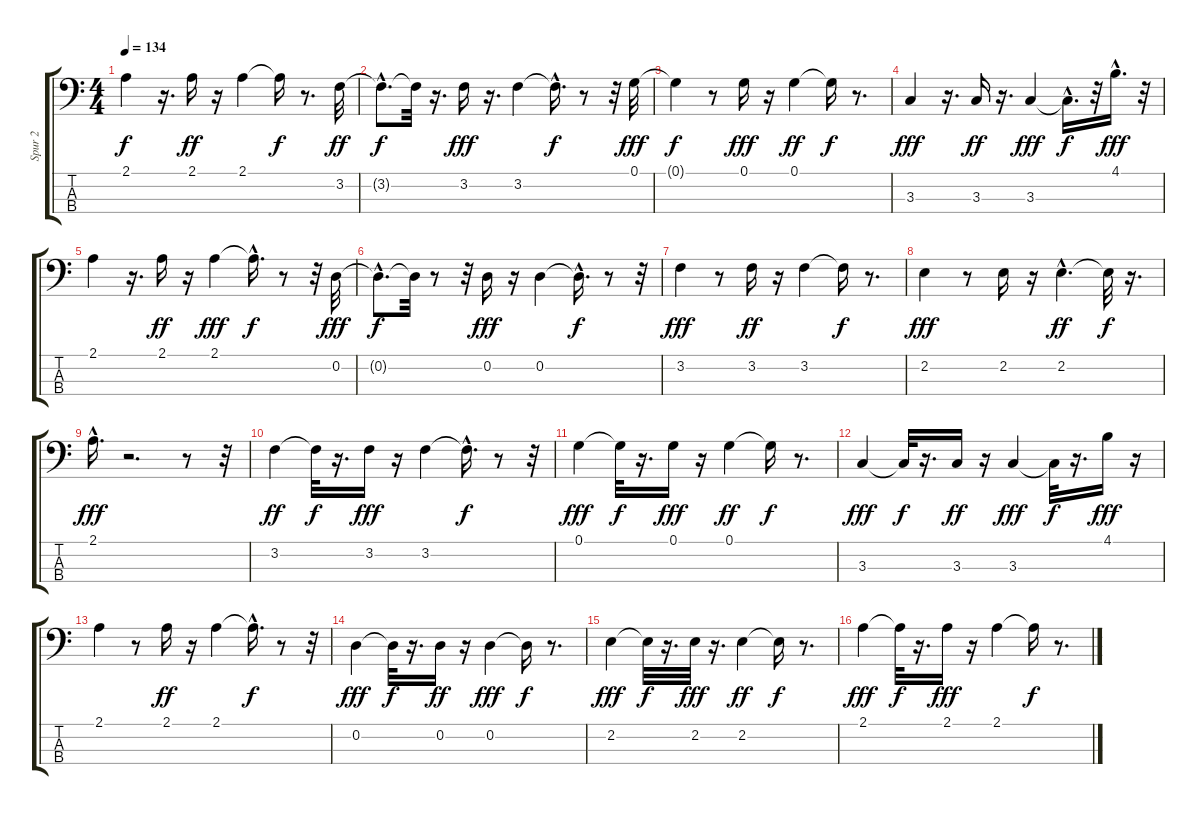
\track ("Spur 2" "Spur 2") {instrument electricbasspick}
\staff {score tabs}
\tuning (G2 D2 A1 E1) {hide}
\ts (4 4)
\tempo 134
\clef f4
\ks c
2.1{t}.4{dy f} r.16{d} 2.1.16{dy ff} r.16 2.1.4 2.1{t}.16{dy f} r.8{d} 3.2.32{dy ff} |
3.2{hac t}.8{d dy f} 3.2{t}.32 r.16{d} 3.2.16{dy fff} r.16{d} 3.2.4 3.2{hac t}.16{d dy f} r.8 r.32 0.1.32{dy fff} |
0.1{t}.4{dy f} r.8 0.1.16{dy fff} r.16 0.1.4{dy ff} 0.1{t}.16{dy f} r.8{d} |
3.3.4{dy fff} r.16{d} 3.3.16{dy ff} r.16{d} 3.3.4{dy fff} 3.3{hac t}.16{d dy f} r.32 4.1{hac}.16{d dy fff} r.32 |
2.1.4 r.16{d} 2.1.16{dy ff} r.16 2.1.4{dy fff} 2.1{hac t}.16{d dy f} r.8 r.32 0.2.32{dy fff} |
0.2{hac t}.8{d dy f} 0.2{t}.32 r.8 r.32 0.2.16{dy fff} r.16 0.2.4 0.2{hac t}.16{d dy f} r.8 r.32 |
3.2.4{dy fff} r.8 3.2.16{dy ff} r.16 3.2.4 3.2{t}.16{dy f} r.8{d} |
2.2.4{dy fff} r.8 2.2.16 r.16 2.2{hac}.4{d dy ff} 2.2{t}.32{dy f} r.16{d} |
2.1{hac}.16{d dy fff} r.2{d} r.8 r.32 |
3.2.4{dy ff} 3.2{t}.32{dy f} r.16{d} 3.2.16{dy fff} r.16 3.2.4 3.2{hac t}.16{d dy f} r.8 r.32 |
0.1.4{dy fff} 0.1{t}.32{dy f} r.16{d} 0.1.16{dy fff} r.16 0.1.4{dy ff} 0.1{t}.16{dy f} r.8{d} |
3.3.4{dy fff} 3.3{t}.32{dy f} r.16{d} 3.3.16{dy ff} r.16 3.3.4{dy fff} 3.3{t}.32{dy f} r.16{d} 4.1.16{dy fff} r.16 |
2.1.4 r.8 2.1.16{dy ff} r.16 2.1.4 2.1{hac t}.16{d dy f} r.8 r.32 |
0.2.4{dy fff} 0.2{t}.32{dy f} r.16{d} 0.2.16{dy ff} r.16 0.2.4{dy fff} 0.2{t}.16{dy f} r.8{d} |
2.2.4{dy fff} 2.2{t}.32{dy f} r.16{d} 2.2.32{dy fff} r.16{d} 2.2.4{dy ff} 2.2{t}.16{dy f} r.8{d} |
2.1.4{dy fff} 2.1{t}.32{dy f} r.16{d} 2.1.16{dy fff} r.16 2.1.4 2.1{t}.16{dy f} r.8{d}
